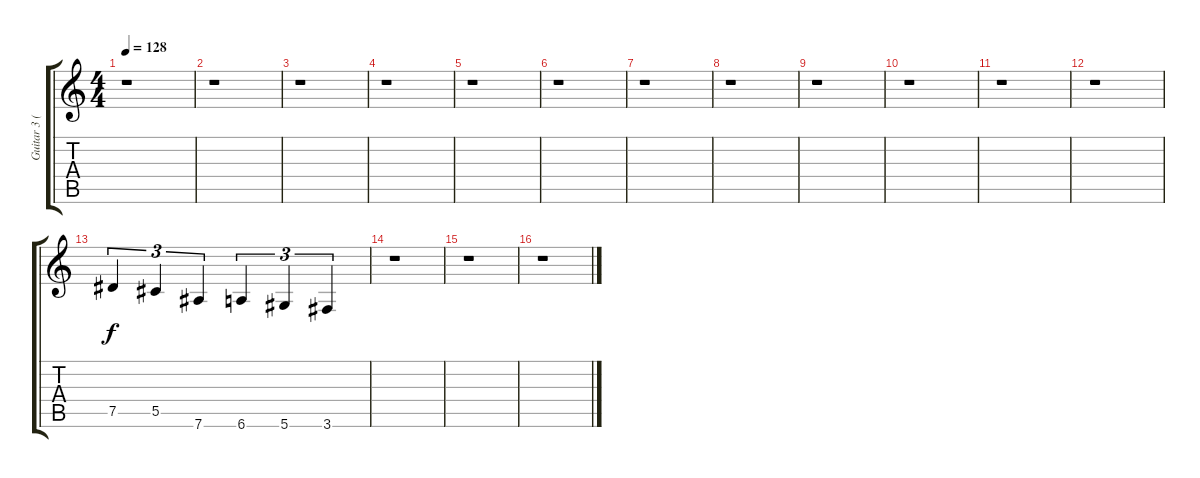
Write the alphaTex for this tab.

\track ("Guitar 3 (Izzy)" "Guitar 3 (") {instrument acousticguitarsteel}
\staff {score tabs}
\tuning (Eb4 Bb3 Gb3 Db3 Ab2 Eb2) {hide}
\ts (4 4)
\tempo 128
\clef g2
\ks c
r.1{dy f} |
r.1 |
r.1 |
r.1 |
r.1 |
r.1 |
r.1 |
r.1 |
r.1 |
r.1 |
r.1 |
r.1 |
7.5.4{tu (3 2)} 5.5.4{tu (3 2)} 7.6.4{tu (3 2)} 6.6.4{tu (3 2)} 5.6.4{tu (3 2)} 3.6.4{tu (3 2)} |
r.1 |
r.1 |
r.1
